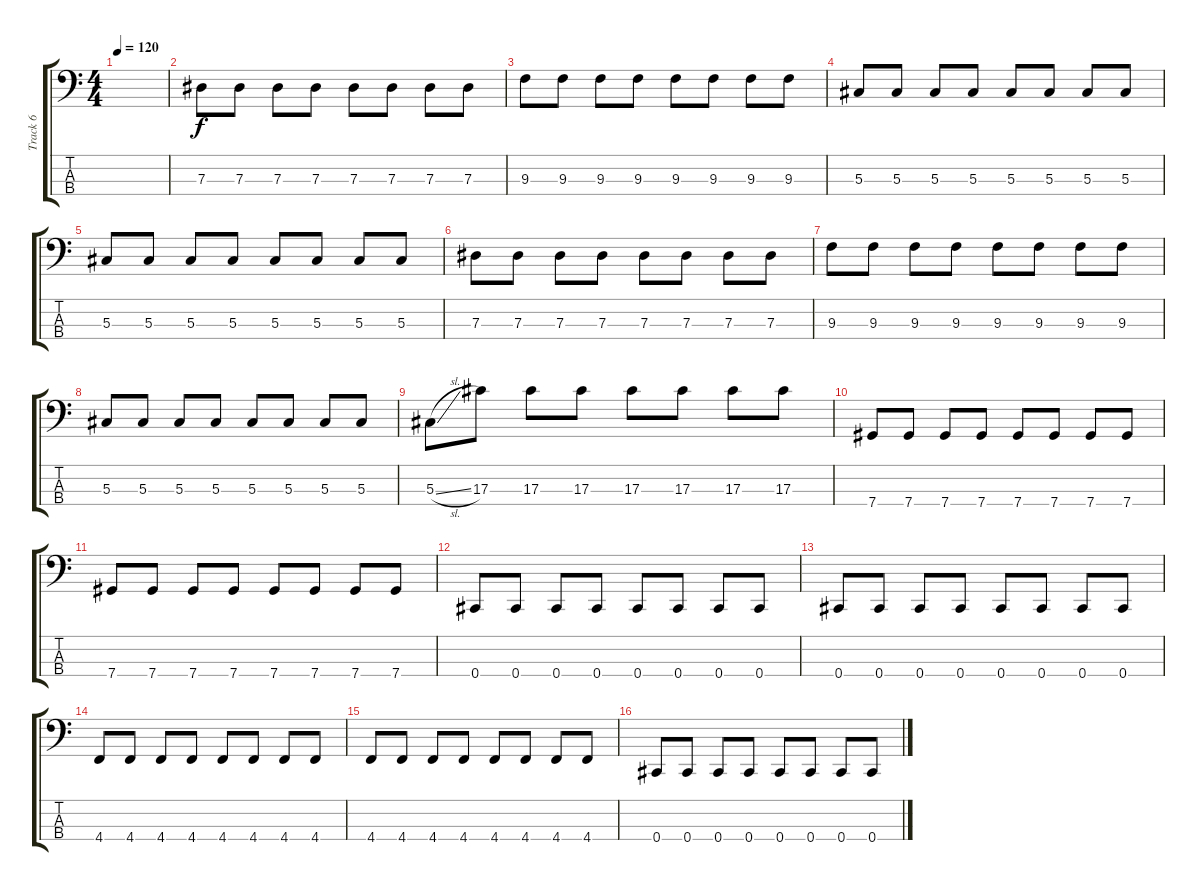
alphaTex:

\track ("Track 6" "Track 6") {instrument electricbassfinger}
\staff {score tabs}
\tuning (Gb2 Db2 Ab1 Db1) {hide}
\ts (4 4)
\tempo 120
\clef f4
\ks c
|
7.3.8 7.3.8 7.3.8 7.3.8 7.3.8 7.3.8 7.3.8 7.3.8 |
9.3.8 9.3.8 9.3.8 9.3.8 9.3.8 9.3.8 9.3.8 9.3.8 |
5.3.8 5.3.8 5.3.8 5.3.8 5.3.8 5.3.8 5.3.8 5.3.8 |
5.3.8 5.3.8 5.3.8 5.3.8 5.3.8 5.3.8 5.3.8 5.3.8 |
7.3.8 7.3.8 7.3.8 7.3.8 7.3.8 7.3.8 7.3.8 7.3.8 |
9.3.8 9.3.8 9.3.8 9.3.8 9.3.8 9.3.8 9.3.8 9.3.8 |
5.3.8 5.3.8 5.3.8 5.3.8 5.3.8 5.3.8 5.3.8 5.3.8 |
5.3{sl}.8 17.3.8 17.3.8 17.3.8 17.3.8 17.3.8 17.3.8 17.3.8 |
7.4.8 7.4.8 7.4.8 7.4.8 7.4.8 7.4.8 7.4.8 7.4.8 |
7.4.8 7.4.8 7.4.8 7.4.8 7.4.8 7.4.8 7.4.8 7.4.8 |
0.4.8 0.4.8 0.4.8 0.4.8 0.4.8 0.4.8 0.4.8 0.4.8 |
0.4.8 0.4.8 0.4.8 0.4.8 0.4.8 0.4.8 0.4.8 0.4.8 |
4.4.8 4.4.8 4.4.8 4.4.8 4.4.8 4.4.8 4.4.8 4.4.8 |
4.4.8 4.4.8 4.4.8 4.4.8 4.4.8 4.4.8 4.4.8 4.4.8 |
0.4.8 0.4.8 0.4.8 0.4.8 0.4.8 0.4.8 0.4.8 0.4.8
